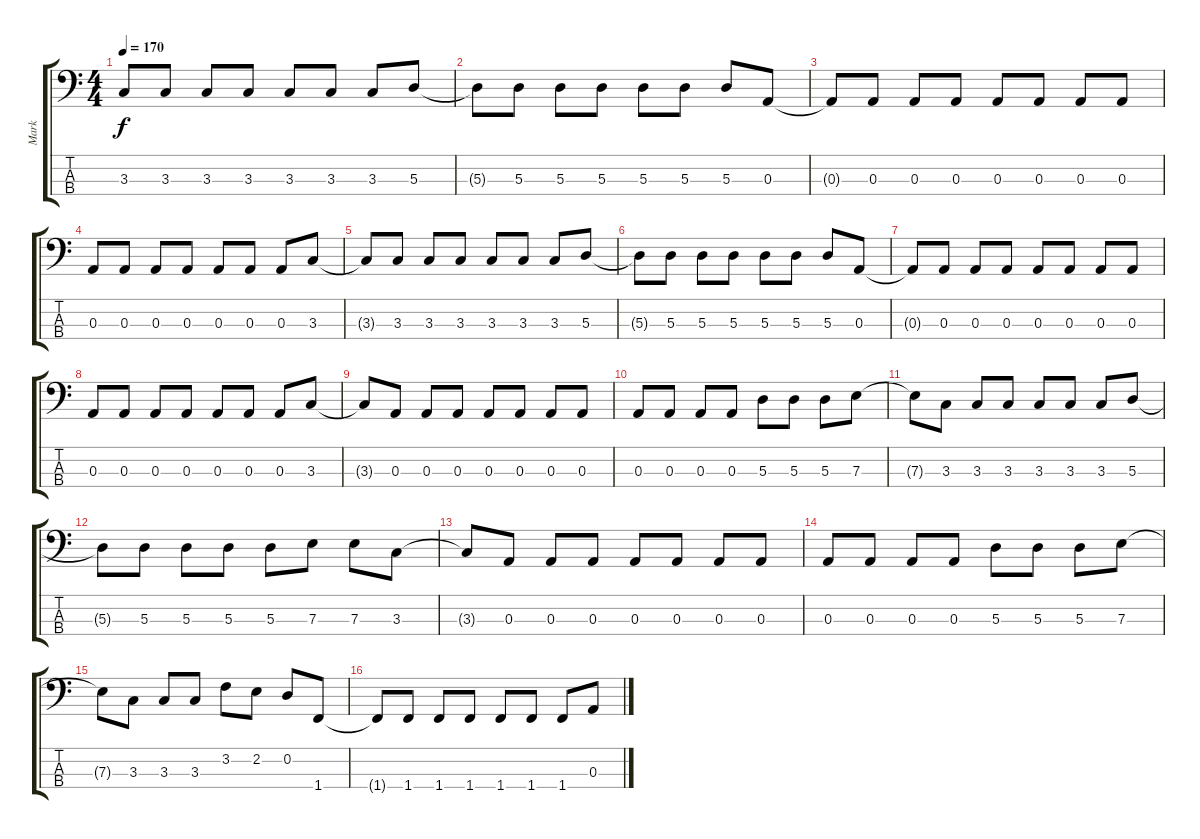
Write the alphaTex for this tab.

\track ("Mark" "Mark") {instrument electricbasspick}
\staff {score tabs}
\tuning (G2 D2 A1 E1) {hide}
\ts (4 4)
\tempo 170
\clef f4
\ks c
3.3{t}.8{dy f} 3.3.8 3.3.8 3.3.8 3.3.8 3.3.8 3.3.8 5.3.8 |
5.3{t}.8 5.3.8 5.3.8 5.3.8 5.3.8 5.3.8 5.3.8 0.3.8 |
0.3{t}.8 0.3.8 0.3.8 0.3.8 0.3.8 0.3.8 0.3.8 0.3.8 |
0.3.8 0.3.8 0.3.8 0.3.8 0.3.8 0.3.8 0.3.8 3.3.8 |
3.3{t}.8 3.3.8 3.3.8 3.3.8 3.3.8 3.3.8 3.3.8 5.3.8 |
5.3{t}.8 5.3.8 5.3.8 5.3.8 5.3.8 5.3.8 5.3.8 0.3.8 |
0.3{t}.8 0.3.8 0.3.8 0.3.8 0.3.8 0.3.8 0.3.8 0.3.8 |
0.3.8 0.3.8 0.3.8 0.3.8 0.3.8 0.3.8 0.3.8 3.3.8 |
3.3{t}.8 0.3.8 0.3.8 0.3.8 0.3.8 0.3.8 0.3.8 0.3.8 |
0.3.8 0.3.8 0.3.8 0.3.8 5.3.8 5.3.8 5.3.8 7.3.8 |
7.3{t}.8 3.3.8 3.3.8 3.3.8 3.3.8 3.3.8 3.3.8 5.3.8 |
5.3{t}.8 5.3.8 5.3.8 5.3.8 5.3.8 7.3.8 7.3.8 3.3.8 |
3.3{t}.8 0.3.8 0.3.8 0.3.8 0.3.8 0.3.8 0.3.8 0.3.8 |
0.3.8 0.3.8 0.3.8 0.3.8 5.3.8 5.3.8 5.3.8 7.3.8 |
7.3{t}.8 3.3.8 3.3.8 3.3.8 3.2.8 2.2.8 0.2.8 1.4.8 |
1.4{t}.8 1.4.8 1.4.8 1.4.8 1.4.8 1.4.8 1.4.8 0.3.8
